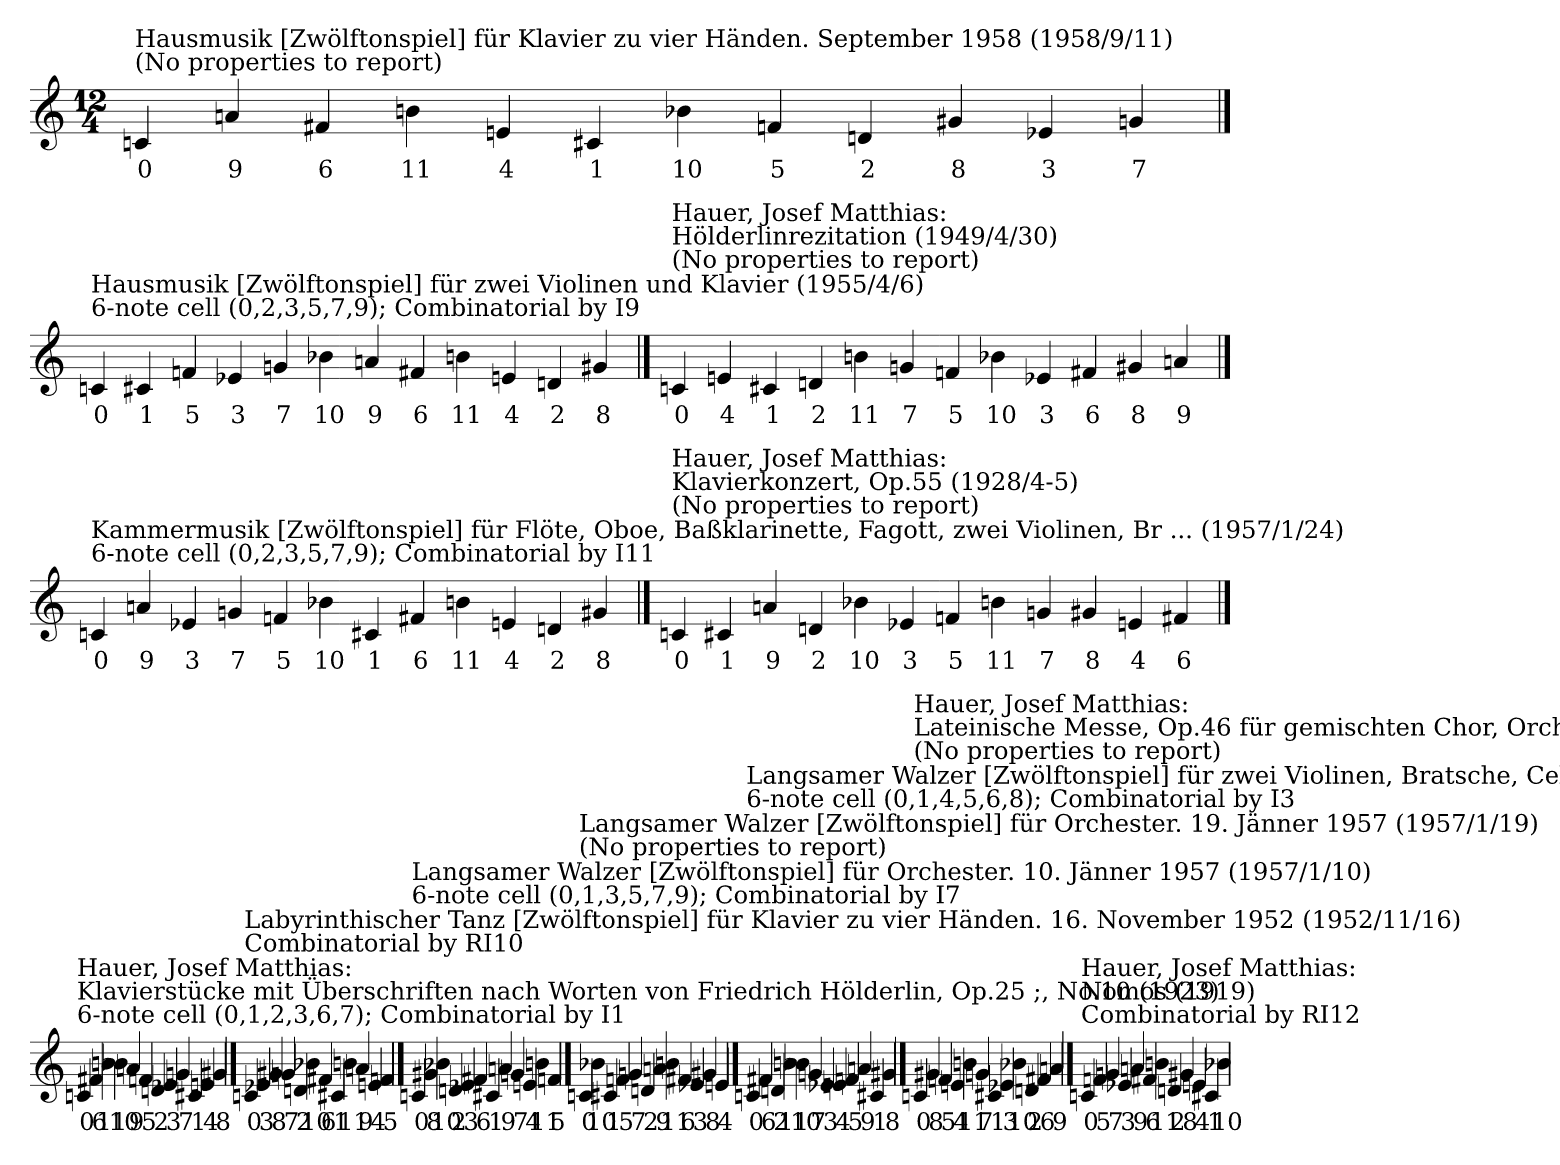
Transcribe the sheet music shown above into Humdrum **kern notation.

**kern	**text
*part1	*part1
*staff1	*staff1
!!LO:LB:g=z
*M12/4	*
==361	==361
!LO:TX:t=Hauer, Josef Matthias&colon; \nHausmusik [Zwölftonspiel] für Klavier zu vier Händen. September 1958 (1958/9/11)\n(No properties to report)	!
4cn	0
4an	9
4f#X	6
4bn	11
4en	4
4c#X	1
4b-X	10
4fn	5
4dn	2
4g#X	8
4e-X	3
4gn	7
!!LO:LB:g=z
==362	==362
!LO:TX:t=Hauer, Josef Matthias&colon; \nHausmusik [Zwölftonspiel] für zwei Violinen und Klavier (1955/4/6)\n6-note cell (0,2,3,5,7,9); Combinatorial by I9	!
4cn	0
4c#X	1
4fn	5
4e-X	3
4gn	7
4b-X	10
4an	9
4f#X	6
4bn	11
4en	4
4dn	2
4g#X	8
!!LO:LB:g=z
==363	==363
!LO:TX:t=Hauer, Josef Matthias&colon; \nHölderlinrezitation (1949/4/30)\n(No properties to report)	!
4cn	0
4en	4
4c#X	1
4dn	2
4bn	11
4gn	7
4fn	5
4b-X	10
4e-X	3
4f#X	6
4g#X	8
4an	9
!!LO:LB:g=z
==364	==364
!LO:TX:t=Hauer, Josef Matthias&colon; \nKammermusik [Zwölftonspiel] für Flöte, Oboe, Baßklarinette, Fagott, zwei Violinen, Br ... (1957/1/24)\n6-note cell (0,2,3,5,7,9); Combinatorial by I11	!
4cn	0
4an	9
4e-X	3
4gn	7
4fn	5
4b-X	10
4c#X	1
4f#X	6
4bn	11
4en	4
4dn	2
4g#X	8
!!LO:LB:g=z
==365	==365
!LO:TX:t=Hauer, Josef Matthias&colon; \nKlavierkonzert, Op.55 (1928/4-5)\n(No properties to report)	!
4cn	0
4c#X	1
4an	9
4dn	2
4b-X	10
4e-X	3
4fn	5
4bn	11
4gn	7
4g#X	8
4en	4
4f#X	6
!!LO:LB:g=z
==366	==366
!LO:TX:t=Hauer, Josef Matthias&colon; \nKlavierstücke mit Überschriften nach Worten von Friedrich Hölderlin, Op.25 ;, No.10 (1923)\n6-note cell (0,1,2,3,6,7); Combinatorial by I1	!
4cn	0
4f#X	6
4bn	11
4b-X	10
4an	9
4fn	5
4dn	2
4e-X	3
4gn	7
4c#X	1
4en	4
4g#X	8
!!LO:LB:g=z
==367	==367
!LO:TX:t=Hauer, Josef Matthias&colon; \nLabyrinthischer Tanz [Zwölftonspiel] für Klavier zu vier Händen. 16. November 1952 (1952/11/16)\nCombinatorial by RI10	!
4cn	0
4e-X	3
4g#X	8
4gn	7
4dn	2
4b-X	10
4f#X	6
4c#X	1
4bn	11
4an	9
4en	4
4fn	5
!!LO:LB:g=z
==368	==368
!LO:TX:t=Hauer, Josef Matthias&colon; \nLangsamer Walzer [Zwölftonspiel] für Orchester. 10. Jänner 1957 (1957/1/10)\n6-note cell (0,1,3,5,7,9); Combinatorial by I7	!
4cn	0
4g#X	8
4b-X	10
4dn	2
4e-X	3
4f#X	6
4c#X	1
4an	9
4gn	7
4en	4
4bn	11
4fn	5
!!LO:LB:g=z
==369	==369
!LO:TX:t=Hauer, Josef Matthias&colon; \nLangsamer Walzer [Zwölftonspiel] für Orchester. 19. Jänner 1957 (1957/1/19)\n(No properties to report)	!
4cn	0
4b-X	10
4c#X	1
4fn	5
4gn	7
4dn	2
4an	9
4bn	11
4f#X	6
4e-X	3
4g#X	8
4en	4
!!LO:LB:g=z
==370	==370
!LO:TX:t=Hauer, Josef Matthias&colon; \nLangsamer Walzer [Zwölftonspiel] für zwei Violinen, Bratsche, Cello und Klavier zu zw ... (1955/9/24)\n6-note cell (0,1,4,5,6,8); Combinatorial by I3	!
4cn	0
4f#X	6
4dn	2
4bn	11
4b-X	10
4gn	7
4e-X	3
4en	4
4fn	5
4an	9
4c#X	1
4g#X	8
!!LO:LB:g=z
==371	==371
!LO:TX:t=Hauer, Josef Matthias&colon; \nLateinische Messe, Op.46 für gemischten Chor, Orchester und Orgel (1926)\n(No properties to report)	!
4cn	0
4g#X	8
4fn	5
4en	4
4bn	11
4gn	7
4c#X	1
4e-X	3
4b-X	10
4dn	2
4f#X	6
4an	9
!!LO:LB:g=z
==372	==372
!LO:TX:t=Hauer, Josef Matthias&colon; \nNomos (1919)\nCombinatorial by RI12	!
4cn	0
4fn	5
4gn	7
4e-X	3
4an	9
4f#X	6
4bn	11
4dn	2
4g#X	8
4en	4
4c#X	1
4b-X	10
=	=
*-	*-
